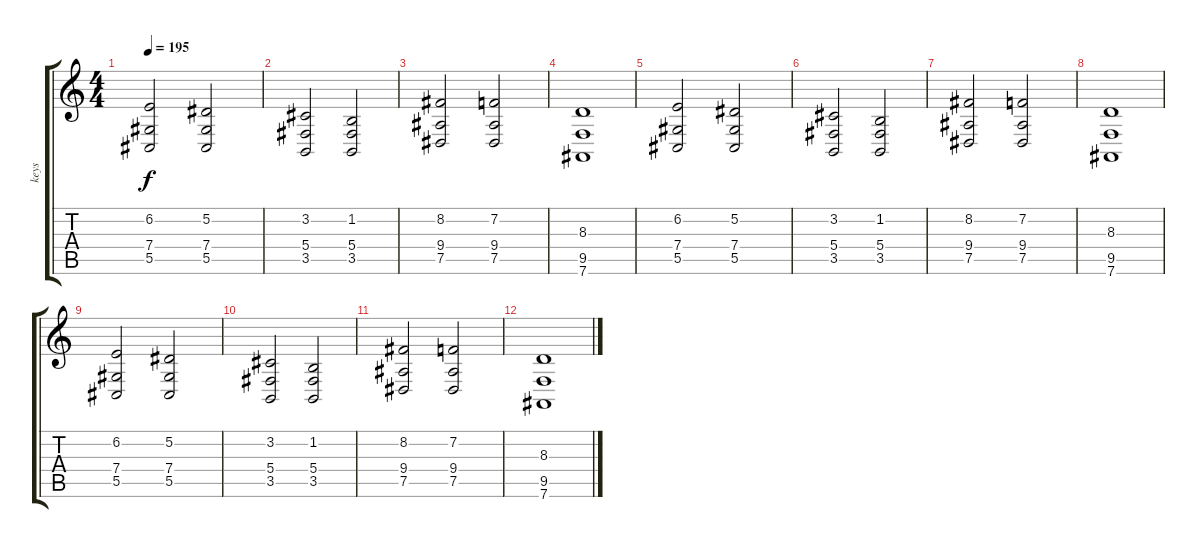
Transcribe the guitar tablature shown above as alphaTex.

\track ("keys" "keys") {instrument stringensemble1}
\staff {score tabs}
\tuning (Eb4 Bb3 Gb3 Db3 Ab2 Eb2) {hide}
\ts (4 4)
\tempo 195
\clef g2
\ks c
(6.2 7.4 5.5).2{dy f} (5.2 7.4 5.5).2 |
(3.2 5.4 3.5).2 (1.2 5.4 3.5).2 |
(8.2 9.4 7.5).2 (7.2 9.4 7.5).2 |
(8.3 9.5 7.6).1 |
(6.2 7.4 5.5).2 (5.2 7.4 5.5).2 |
(3.2 5.4 3.5).2 (1.2 5.4 3.5).2 |
(8.2 9.4 7.5).2 (7.2 9.4 7.5).2 |
(8.3 9.5 7.6).1 |
(6.2 7.4 5.5).2 (5.2 7.4 5.5).2 |
(3.2 5.4 3.5).2 (1.2 5.4 3.5).2 |
(8.2 9.4 7.5).2 (7.2 9.4 7.5).2 |
(8.3 9.5 7.6).1
